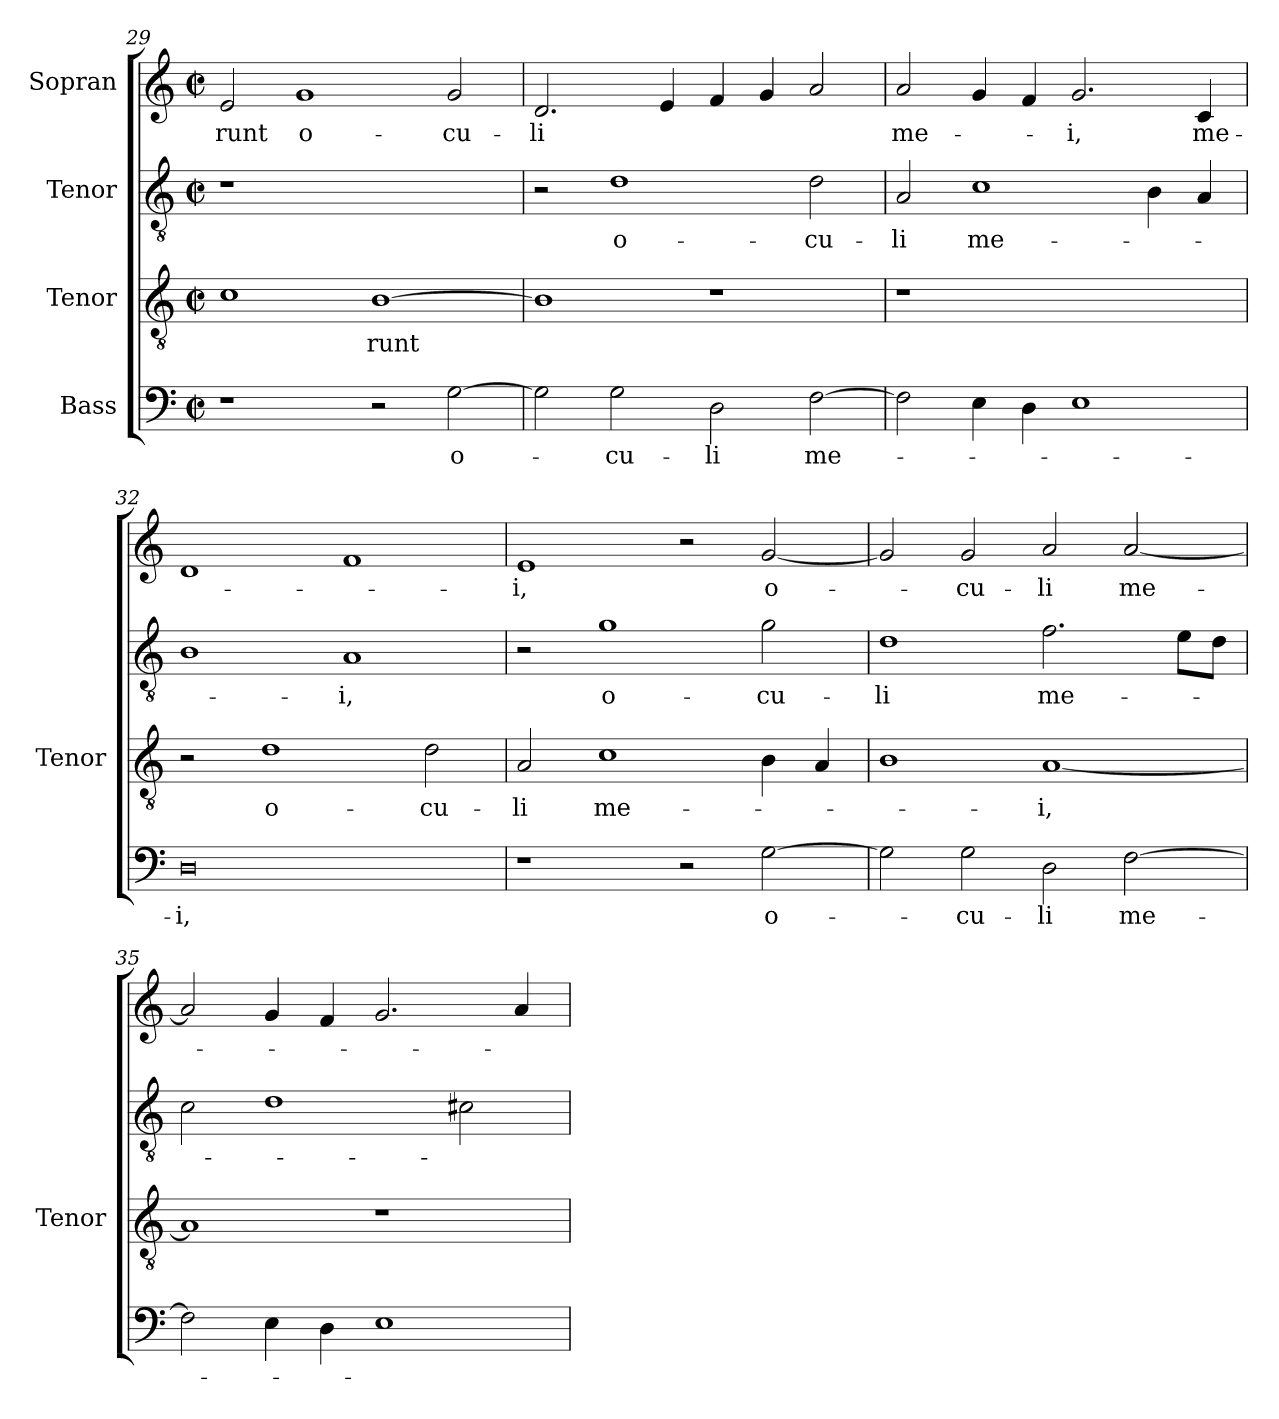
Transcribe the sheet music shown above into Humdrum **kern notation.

**kern	**text	**kern	**text	**kern	**text	**kern	**text
*part4	*part4	*part3	*part3	*part2	*part2	*part1	*part1
*staff4	*staff4	*staff3	*staff3	*staff2	*staff2	*staff1	*staff1
*I"Bass	*	*I"Tenor	*	*I"Tenor	*	*I"Sopran	*
*	*	*I'Tenor	*	*	*	*	*
!!LO:LB:g=z
*clefF4	*	*clefGv2	*	*clefGv2	*	*clefG2	*
*	*	*ITrd7c12	*	*ITrd7c12	*	*	*
*k[]	*	*k[]	*	*k[]	*	*k[]	*
*C:	*	*C:	*	*C:	*	*C:	*
*M2/2	*	*M2/2	*	*M2/2	*	*M2/2	*
*met(c|)	*	*met(c|)	*	*met(c|)	*	*met(c|)	*
=29	=29	=29	=29	=29	=29	=29	=29
!	!	!	!	!LO:N:vis=1	!	!	!
!	!	!	!	!	!	!	!LO:LY:b:color=#000000
1r	.	1Ci	.	1r	.	2ei/	-runt
!	!	!	!	!	!	!	!LO:LY:b:color=#000000
.	.	.	.	.	.	1gi	o-
!	!	!	!LO:LY:b:color=#000000	!	!	!	!
2r	.	[>1BBi	-runt	1ryy	.	.	.
!	!LO:LY:b:color=#000000	!	!	!	!	!	!
!	!	!	!	!	!	!	!LO:LY:b:color=#000000
[>2Gi\	o-	.	.	.	.	2gi/	-cu-
=30	=30	=30	=30	=30	=30	=30	=30
!	!	!	!	!	!	!	!LO:LY:b:color=#000000
2Gi\]	.	1BBi]	.	2r	.	2.di/	-li
!	!LO:LY:b:color=#000000	!	!	!	!	!	!
!	!	!	!	!	!LO:LY:b:color=#000000	!	!
2Gi\	-cu-	.	.	1Di	o-	.	.
.	.	.	.	.	.	4ei/	.
!	!LO:LY:b:color=#000000	!	!	!	!	!	!
2Di\	-li	1r	.	.	.	4fi/	.
.	.	.	.	.	.	4gi/	.
!	!LO:LY:b:color=#000000	!	!	!	!	!	!
!	!	!	!	!	!LO:LY:b:color=#000000	!	!
[>2Fi\	me-	.	.	2Di\	-cu-	2ai/	.
=31	=31	=31	=31	=31	=31	=31	=31
!	!	!LO:N:vis=1	!	!	!	!	!
!	!	!	!	!	!LO:LY:b:color=#000000	!	!
!	!	!	!	!	!	!	!LO:LY:b:color=#000000
2Fi\]	.	1r	.	2AAi/	-li	2ai/	me-
!	!	!	!	!	!LO:LY:b:color=#000000	!	!
4Ei\	.	.	.	1Ci	me-	4gi/	.
4Di\	.	.	.	.	.	4fi/	.
!	!	!	!	!	!	!	!LO:LY:b:color=#000000
1Ei	.	1ryy	.	.	.	2.gi/	-i,
.	.	.	.	4BBi\	.	.	.
!	!	!	!	!	!	!	!LO:LY:b:color=#000000
.	.	.	.	4AAi/	.	4ci/	me-
=32	=32	=32	=32	=32	=32	=32	=32
!	!LO:LY:b:color=#000000	!	!	!	!	!	!
0Di	-i,	2r	.	1BBi	.	1di	.
!	!	!	!LO:LY:b:color=#000000	!	!	!	!
.	.	1Di	o-	.	.	.	.
!	!	!	!	!	!LO:LY:b:color=#000000	!	!
.	.	.	.	1AAi	-i,	1fi	.
!	!	!	!LO:LY:b:color=#000000	!	!	!	!
.	.	2Di\	-cu-	.	.	.	.
=33	=33	=33	=33	=33	=33	=33	=33
!	!	!	!LO:LY:b:color=#000000	!	!	!	!
!	!	!	!	!	!	!	!LO:LY:b:color=#000000
1r	.	2AAi/	-li	2r	.	1ei	-i,
!	!	!	!LO:LY:b:color=#000000	!	!	!	!
!	!	!	!	!	!LO:LY:b:color=#000000	!	!
.	.	1Ci	me-	1Gi	o-	.	.
2r	.	.	.	.	.	2r	.
!	!LO:LY:b:color=#000000	!	!	!	!	!	!
!	!	!	!	!	!LO:LY:b:color=#000000	!	!
!	!	!	!	!	!	!	!LO:LY:b:color=#000000
[>2Gi\	o-	4BBi\	.	2Gi\	-cu-	[<2gi/	o-
.	.	4AAi/	.	.	.	.	.
=34	=34	=34	=34	=34	=34	=34	=34
!	!	!	!	!	!LO:LY:b:color=#000000	!	!
2Gi\]	.	1BBi	.	1Di	-li	2gi/]	.
!	!LO:LY:b:color=#000000	!	!	!	!	!	!
!	!	!	!	!	!	!	!LO:LY:b:color=#000000
2Gi\	-cu-	.	.	.	.	2gi/	-cu-
!	!LO:LY:b:color=#000000	!	!	!	!	!	!
!	!	!	!LO:LY:b:color=#000000	!	!	!	!
!	!	!	!	!	!LO:LY:b:color=#000000	!	!
!	!	!	!	!	!	!	!LO:LY:b:color=#000000
2Di\	-li	[<1AAi	-i,	2.Fi\	me-	2ai/	-li
!	!LO:LY:b:color=#000000	!	!	!	!	!	!
!	!	!	!	!	!	!	!LO:LY:b:color=#000000
[>2Fi\	me-	.	.	.	.	[<2ai/	me-
.	.	.	.	8Ei\L	.	.	.
.	.	.	.	8Di\J	.	.	.
=35	=35	=35	=35	=35	=35	=35	=35
2Fi\]	.	1AAi]	.	2Ci\	.	2ai/]	.
4Ei\	.	.	.	1Di	.	4gi/	.
4Di\	.	.	.	.	.	4fi/	.
1Ei	.	1r	.	.	.	2.gi/	.
.	.	.	.	2C#Xi\	.	.	.
.	.	.	.	.	.	4ai/	.
=	=	=	=	=	=	=	=
*-	*-	*-	*-	*-	*-	*-	*-
